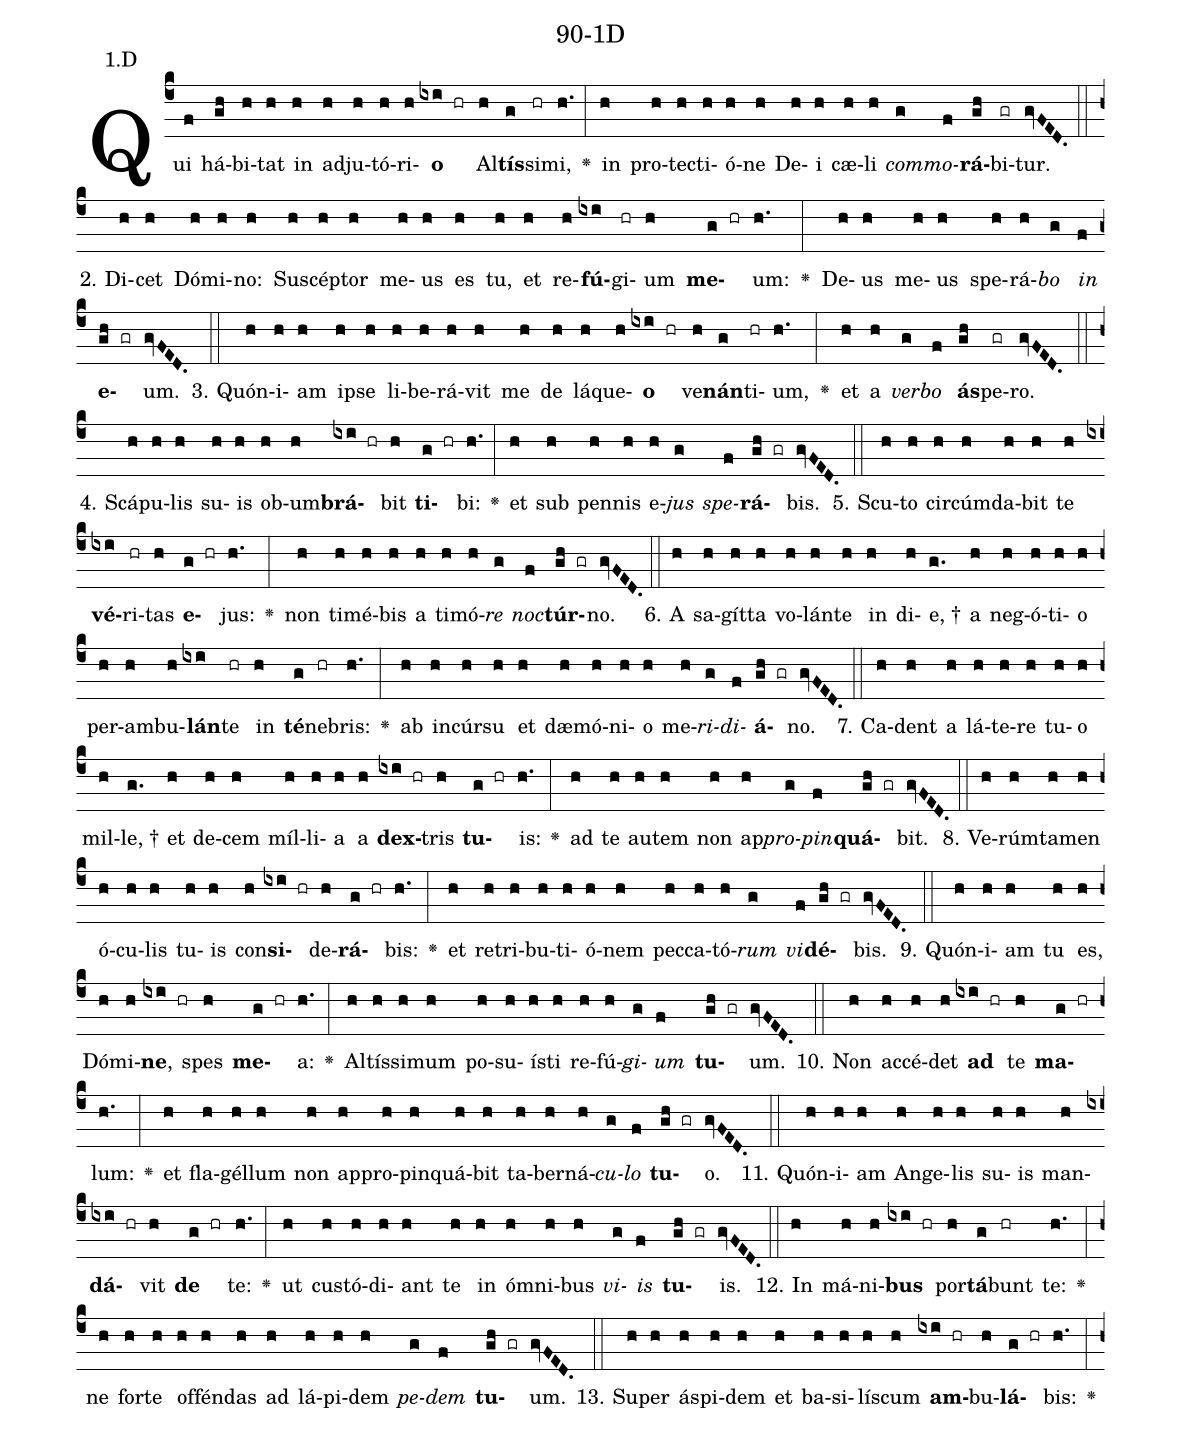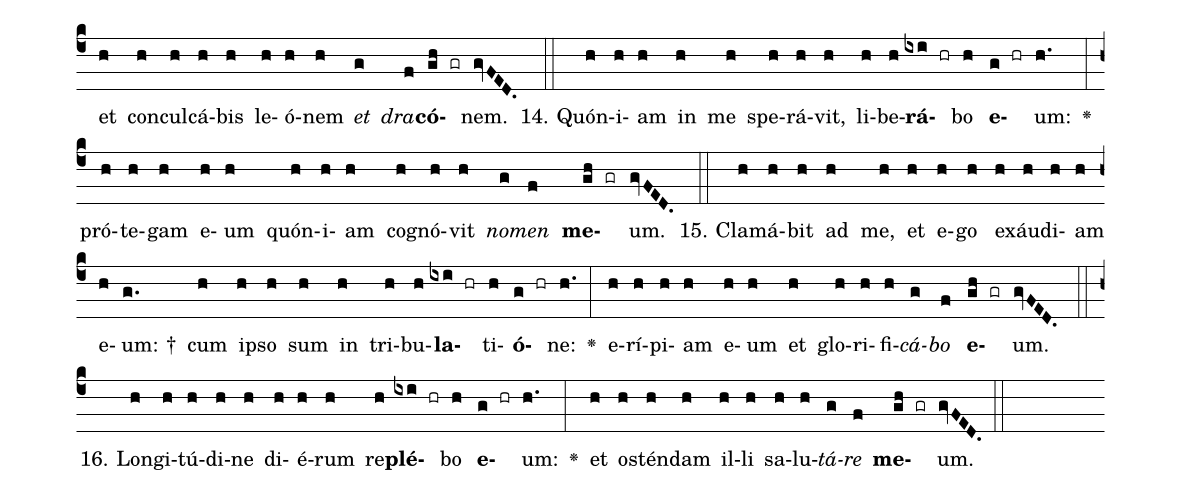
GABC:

name: 90-1D;
annotation: 1.D;
%%
(c4)Qui(f) há(gh)bi(h)tat(h) in(h) ad(h)ju(h)tó(h)ri(h)<b>o</b>(ixi hr) Al(h)<b>tís</b>(g)si(hr)mi,(h.) <v>\greheightstar</v>(:) in(h) pro(h)tec(h)ti(h)ó(h)ne(h) De(h)i(h) cæ(h)li(h) <i>com</i>(g)<i>mo</i>(f)<b>rá</b>(gh)bi(gr)tur.(gvFED.) (::)
2. Di(h)cet(h) Dó(h)mi(h)no:(h) Su(h)scép(h)tor(h) me(h)us(h) es(h) tu,(h) et(h) re(h)<b>fú</b>(ixi)gi(hr)um(h) <b>me</b>(g hr)um:(h.) <v>\greheightstar</v>(:) De(h)us(h) me(h)us(h) spe(h)rá(h)<i>bo</i>(g) <i>in</i>(f) <b>e</b>(gh gr)um.(gvFED.) (::)
3. Quón(h)i(h)am(h) ip(h)se(h) li(h)be(h)rá(h)vit(h) me(h) de(h) lá(h)que(h)<b>o</b>(ixi hr) ve(h)<b>nán</b>(g)ti(hr)um,(h.) <v>\greheightstar</v>(:) et(h) a(h) <i>ver</i>(g)<i>bo</i>(f) <b>ás</b>(gh)pe(gr)ro.(gvFED.) (::)
4. Scá(h)pu(h)lis(h) su(h)is(h) ob(h)um(h)<b>brá</b>(ixi hr)bit(h) <b>ti</b>(g hr)bi:(h.) <v>\greheightstar</v>(:) et(h) sub(h) pen(h)nis(h) e(h)<i>jus</i>(g) <i>spe</i>(f)<b>rá</b>(gh gr)bis.(gvFED.) (::)
5. Scu(h)to(h) cir(h)cúm(h)da(h)bit(h) te(h) <b>vé</b>(ixi)ri(hr)tas(h) <b>e</b>(g hr)jus:(h.) <v>\greheightstar</v>(:) non(h) ti(h)mé(h)bis(h) a(h) ti(h)mó(h)<i>re</i>(g) <i>noc</i>(f)<b>túr</b>(gh gr)no.(gvFED.) (::)
6. A(h) sa(h)gít(h)ta(h) vo(h)lán(h)te(h) in(h) di(h)e, †(g.) a(h) neg(h)ó(h)ti(h)o(h) per(h)am(h)bu(h)<b>lán</b>(ixi)te(hr) in(h) <b>té</b>(g)ne(hr)bris:(h.) <v>\greheightstar</v>(:) ab(h) in(h)cúr(h)su(h) et(h) dæ(h)mó(h)ni(h)o(h) me(h)<i>ri</i>(g)<i>di</i>(f)<b>á</b>(gh gr)no.(gvFED.) (::)
7. Ca(h)dent(h) a(h) lá(h)te(h)re(h) tu(h)o(h) mil(h)le, †(g.) et(h) de(h)cem(h) míl(h)li(h)a(h) a(h) <b>dex</b>(ixi hr)tris(h) <b>tu</b>(g hr)is:(h.) <v>\greheightstar</v>(:) ad(h) te(h) au(h)tem(h) non(h) ap(h)<i>pro</i>(g)<i>pin</i>(f)<b>quá</b>(gh gr)bit.(gvFED.) (::)
8. Ve(h)rúm(h)ta(h)men(h) ó(h)cu(h)lis(h) tu(h)is(h) con(h)<b>si</b>(ixi hr)de(h)<b>rá</b>(g hr)bis:(h.) <v>\greheightstar</v>(:) et(h) re(h)tri(h)bu(h)ti(h)ó(h)nem(h) pec(h)ca(h)tó(h)<i>rum</i>(g) <i>vi</i>(f)<b>dé</b>(gh gr)bis.(gvFED.) (::)
9. Quón(h)i(h)am(h) tu(h) es,(h) Dó(h)mi(h)<b>ne</b>,(ixi hr) spes(h) <b>me</b>(g hr)a:(h.) <v>\greheightstar</v>(:) Al(h)tís(h)si(h)mum(h) po(h)su(h)ís(h)ti(h) re(h)fú(h)<i>gi</i>(g)<i>um</i>(f) <b>tu</b>(gh gr)um.(gvFED.) (::)
10. Non(h) ac(h)cé(h)det(h) <b>ad</b>(ixi hr) te(h) <b>ma</b>(g hr)lum:(h.) <v>\greheightstar</v>(:) et(h) fla(h)gél(h)lum(h) non(h) ap(h)pro(h)pin(h)quá(h)bit(h) ta(h)ber(h)ná(h)<i>cu</i>(g)<i>lo</i>(f) <b>tu</b>(gh gr)o.(gvFED.) (::)
11. Quón(h)i(h)am(h) An(h)ge(h)lis(h) su(h)is(h) man(h)<b>dá</b>(ixi hr)vit(h) <b>de</b>(g hr) te:(h.) <v>\greheightstar</v>(:) ut(h) cus(h)tó(h)di(h)ant(h) te(h) in(h) óm(h)ni(h)bus(h) <i>vi</i>(g)<i>is</i>(f) <b>tu</b>(gh gr)is.(gvFED.) (::)
12. In(h) má(h)ni(h)<b>bus</b>(ixi hr) por(h)<b>tá</b>(g)bunt(hr) te:(h.) <v>\greheightstar</v>(:) ne(h) for(h)te(h) of(h)fén(h)das(h) ad(h) lá(h)pi(h)dem(h) <i>pe</i>(g)<i>dem</i>(f) <b>tu</b>(gh gr)um.(gvFED.) (::)
13. Su(h)per(h) ás(h)pi(h)dem(h) et(h) ba(h)si(h)lís(h)cum(h) <b>am</b>(ixi hr)bu(h)<b>lá</b>(g hr)bis:(h.) <v>\greheightstar</v>(:) et(h) con(h)cul(h)cá(h)bis(h) le(h)ó(h)nem(h) <i>et</i>(g) <i>dra</i>(f)<b>có</b>(gh gr)nem.(gvFED.) (::)
14. Quón(h)i(h)am(h) in(h) me(h) spe(h)rá(h)vit,(h) li(h)be(h)<b>rá</b>(ixi hr)bo(h) <b>e</b>(g hr)um:(h.) <v>\greheightstar</v>(:) pró(h)te(h)gam(h) e(h)um(h) quón(h)i(h)am(h) co(h)gnó(h)vit(h) <i>no</i>(g)<i>men</i>(f) <b>me</b>(gh gr)um.(gvFED.) (::)
15. Cla(h)má(h)bit(h) ad(h) me,(h) et(h) e(h)go(h) ex(h)áu(h)di(h)am(h) e(h)um: †(g.) cum(h) ip(h)so(h) sum(h) in(h) tri(h)bu(h)<b>la</b>(ixi hr)ti(h)<b>ó</b>(g hr)ne:(h.) <v>\greheightstar</v>(:) e(h)rí(h)pi(h)am(h) e(h)um(h) et(h) glo(h)ri(h)fi(h)<i>cá</i>(g)<i>bo</i>(f) <b>e</b>(gh gr)um.(gvFED.) (::)
16. Lon(h)gi(h)tú(h)di(h)ne(h) di(h)é(h)rum(h) re(h)<b>plé</b>(ixi hr)bo(h) <b>e</b>(g hr)um:(h.) <v>\greheightstar</v>(:) et(h) os(h)tén(h)dam(h) il(h)li(h) sa(h)lu(h)<i>tá</i>(g)<i>re</i>(f) <b>me</b>(gh gr)um.(gvFED.) (::)
